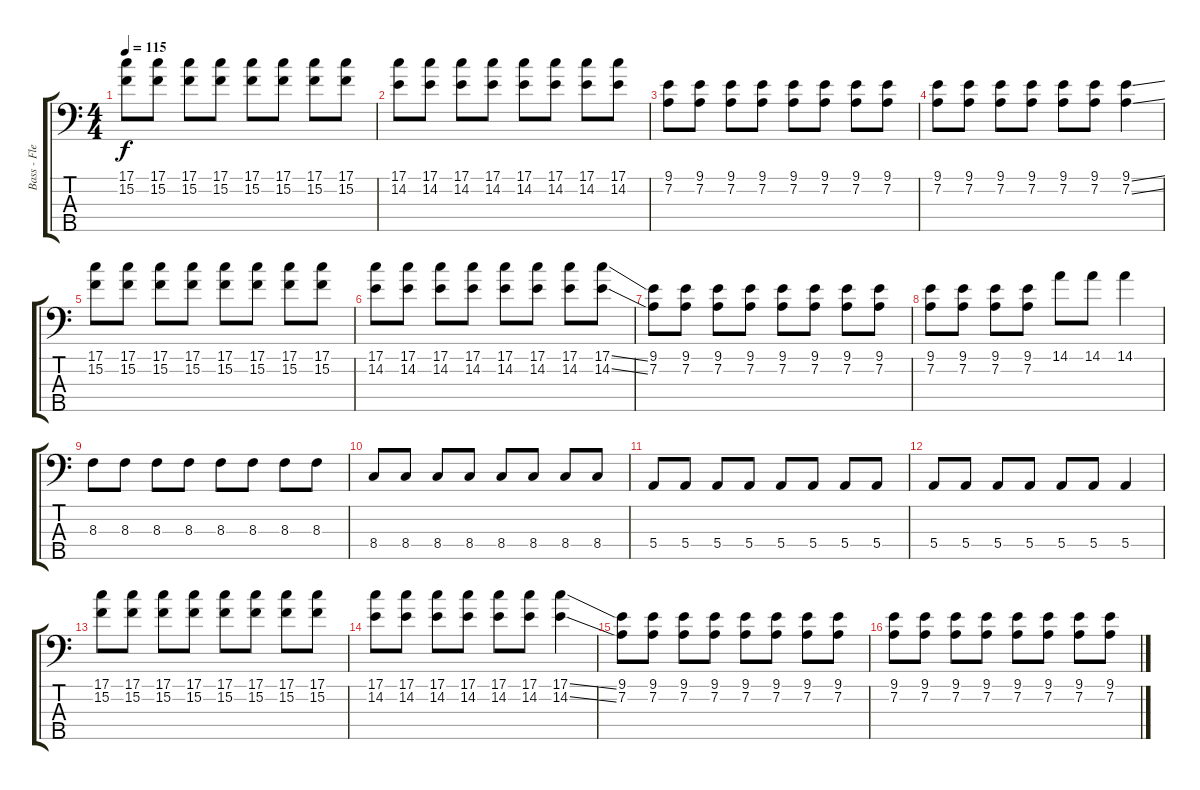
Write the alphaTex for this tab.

\track ("Bass - Flea" "Bass - Fle") {instrument electricbassfinger}
\staff {score tabs}
\tuning (G2 D2 A1 E1 B0) {hide}
\ts (4 4)
\tempo 115
\clef f4
\ks c
(17.1 15.2).8{dy f instrument electricbassfinger} (17.1 15.2).8 (17.1 15.2).8 (17.1 15.2).8 (17.1 15.2).8 (17.1 15.2).8 (17.1 15.2).8 (17.1 15.2).8 |
(17.1 14.2).8 (17.1 14.2).8 (17.1 14.2).8 (17.1 14.2).8 (17.1 14.2).8 (17.1 14.2).8 (17.1 14.2).8 (17.1 14.2).8 |
(9.1 7.2).8 (9.1 7.2).8 (9.1 7.2).8 (9.1 7.2).8 (9.1 7.2).8 (9.1 7.2).8 (9.1 7.2).8 (9.1 7.2).8 |
(9.1 7.2).8 (9.1 7.2).8 (9.1 7.2).8 (9.1 7.2).8 (9.1 7.2).8 (9.1 7.2).8 (9.1{ss} 7.2{ss}).4 |
(17.1 15.2).8 (17.1 15.2).8 (17.1 15.2).8 (17.1 15.2).8 (17.1 15.2).8 (17.1 15.2).8 (17.1 15.2).8 (17.1 15.2).8 |
(17.1 14.2).8 (17.1 14.2).8 (17.1 14.2).8 (17.1 14.2).8 (17.1 14.2).8 (17.1 14.2).8 (17.1 14.2).8 (17.1{ss} 14.2{ss}).8 |
(9.1 7.2).8 (9.1 7.2).8 (9.1 7.2).8 (9.1 7.2).8 (9.1 7.2).8 (9.1 7.2).8 (9.1 7.2).8 (9.1 7.2).8 |
(9.1 7.2).8 (9.1 7.2).8 (9.1 7.2).8 (9.1 7.2).8 14.1.8 14.1.8 14.1.4 |
8.3.8 8.3.8 8.3.8 8.3.8 8.3.8 8.3.8 8.3.8 8.3.8 |
8.4.8 8.4.8 8.4.8 8.4.8 8.4.8 8.4.8 8.4.8 8.4.8 |
5.4.8 5.4.8 5.4.8 5.4.8 5.4.8 5.4.8 5.4.8 5.4.8 |
5.4.8 5.4.8 5.4.8 5.4.8 5.4.8 5.4.8 5.4.4 |
(17.1 15.2).8 (17.1 15.2).8 (17.1 15.2).8 (17.1 15.2).8 (17.1 15.2).8 (17.1 15.2).8 (17.1 15.2).8 (17.1 15.2).8 |
(17.1 14.2).8 (17.1 14.2).8 (17.1 14.2).8 (17.1 14.2).8 (17.1 14.2).8 (17.1 14.2).8 (17.1{ss} 14.2{ss}).4 |
(9.1 7.2).8 (9.1 7.2).8 (9.1 7.2).8 (9.1 7.2).8 (9.1 7.2).8 (9.1 7.2).8 (9.1 7.2).8 (9.1 7.2).8 |
(9.1 7.2).8 (9.1 7.2).8 (9.1 7.2).8 (9.1 7.2).8 (9.1 7.2).8 (9.1 7.2).8 (9.1 7.2).8 (9.1 7.2).8
